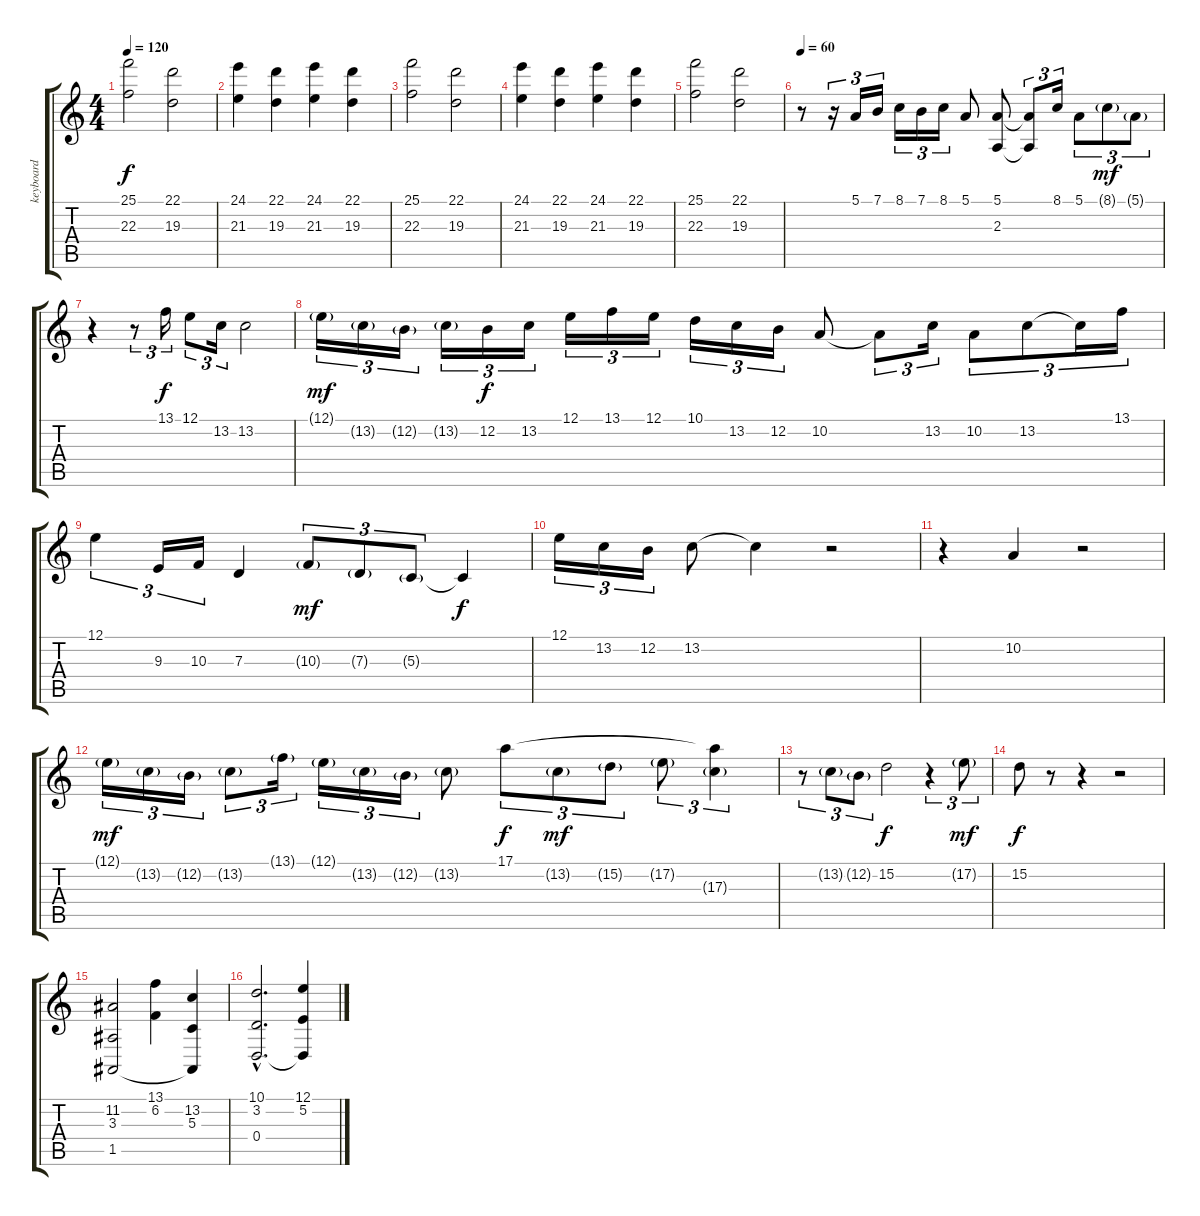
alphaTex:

\track ("keyboard" "keyboard") {instrument choiraahs}
\staff {score tabs}
\tuning (E4 B3 G3 D3 A2 D2) {hide}
\ts (4 4)
\tempo 120
\clef g2
\ks c
(25.1 22.3).2{dy f} (22.1 19.3).2 |
(24.1 21.3).4 (22.1 19.3).4 (24.1 21.3).4 (22.1 19.3).4 |
(25.1 22.3).2 (22.1 19.3).2 |
(24.1 21.3).4 (22.1 19.3).4 (24.1 21.3).4 (22.1 19.3).4 |
(25.1 22.3).2 (22.1 19.3).2 |
\tempo 60
r.8{volume 14 instrument acousticgrandpiano} r.16{tu (3 2)} 5.1.16{tu (3 2)} 7.1.16{tu (3 2)} 8.1.16{tu (3 2)} 7.1.16{tu (3 2)} 8.1.16{tu (3 2)} 5.1.8 (5.1 2.3).8 (5.1{t} 2.3{t}).8{tu (3 2)} 8.1.16{tu (3 2)} 5.1.8{tu (3 2)} 8.1{g}.8{tu (3 2) dy mf} 5.1{g}.8{tu (3 2)} |
r.4 r.8{tu (3 2)} 13.1.16{tu (3 2) dy f} 12.1.8{tu (3 2)} 13.2.16{tu (3 2)} 13.2.2 |
12.1{g}.16{tu (3 2) dy mf} 13.2{g}.16{tu (3 2)} 12.2{g}.16{tu (3 2)} 13.2{g}.16{tu (3 2)} 12.2.16{tu (3 2) dy f} 13.2.16{tu (3 2)} 12.1.16{tu (3 2)} 13.1.16{tu (3 2)} 12.1.16{tu (3 2)} 10.1.16{tu (3 2)} 13.2.16{tu (3 2)} 12.2.16{tu (3 2)} 10.2.8 10.2{t}.8{tu (3 2)} 13.2.16{tu (3 2)} 10.2.8{tu (3 2)} 13.2.8{tu (3 2)} 13.2{t}.16{tu (3 2)} 13.1.16{tu (3 2)} |
12.1.4{tu (3 2)} 9.3.16{tu (3 2)} 10.3.16{tu (3 2)} 7.3.4 10.3{g}.8{tu (3 2) dy mf} 7.3{g}.8{tu (3 2)} 5.3{g}.8{tu (3 2)} 5.3{t}.4{dy f} |
12.1.16{tu (3 2)} 13.2.16{tu (3 2)} 12.2.16{tu (3 2)} 13.2.8 13.2{t}.4 r.2 |
r.4 10.2.4 r.2 |
12.1{g}.16{tu (3 2) dy mf} 13.2{g}.16{tu (3 2)} 12.2{g}.16{tu (3 2)} 13.2{g}.8{tu (3 2)} 13.1{g}.16{tu (3 2)} 12.1{g}.16{tu (3 2)} 13.2{g}.16{tu (3 2)} 12.2{g}.16{tu (3 2)} 13.2{g}.8 17.1.8{tu (3 2) dy f} 13.2{g}.8{tu (3 2) dy mf} 15.2{g}.8{tu (3 2)} 17.2{g}.8{tu (3 2)} (17.1{t} 17.3{g}).4{tu (3 2)} |
r.8{tu (3 2)} 13.2{g}.8{tu (3 2)} 12.2{g}.8{tu (3 2)} 15.2.2{dy f} r.4{tu (3 2)} 17.2{g}.8{tu (3 2) dy mf} |
15.2.8{dy f} r.8 r.4 r.2 |
(11.2 3.3 1.5).2{instrument stringensemble1} (13.1 6.2).4 (13.2 5.3 1.5{t}).4 |
(10.1{hac} 3.2{hac} 0.4{hac}).2{d} (12.1 5.2 0.4{t}).4
